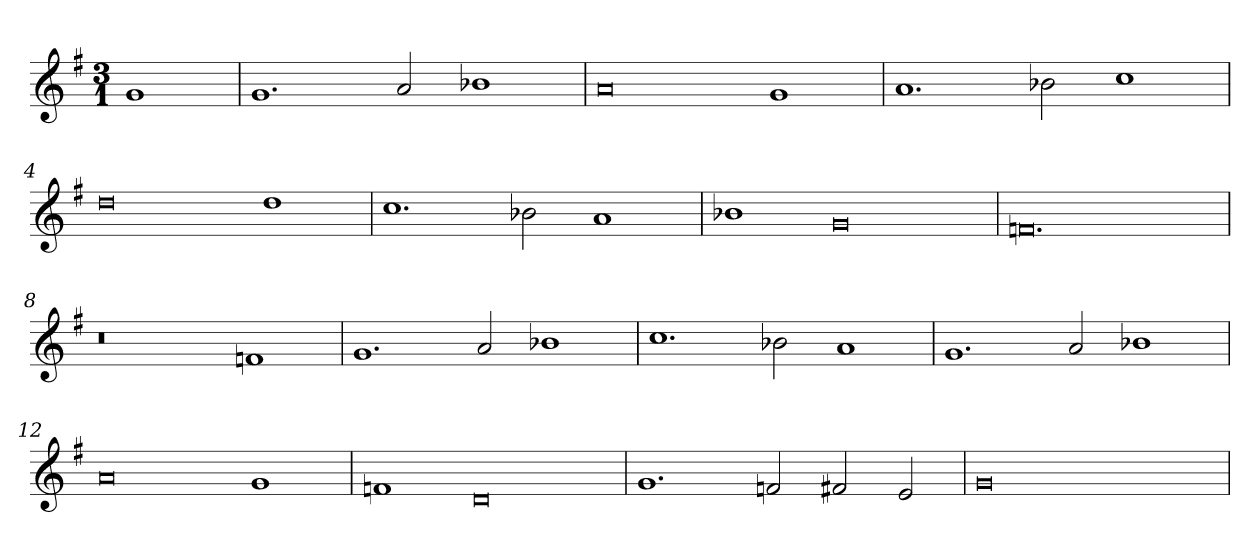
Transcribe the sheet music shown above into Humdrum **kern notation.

**kern
*part1
*staff1
*clefG2
*k[f#]
*G:
*M3/1
=
1g
=1
1.g
2a
1b-X
=2
0a
1g
=3
1.a
2b-X
1cc
=4
0dd
1dd
=5
1.cc
2b-X
1a
=6
1b-X
0g
=7
0.fn
=8
0r
1fn
=9
1.g
2a
1b-X
=10
1.cc
2b-X
1a
=11
1.g
2a
1b-X
=12
0a
1g
=13
1fn
0d
=14
1.g
2fn
2f#
2e
=15
0g
1ryy
=
*-
